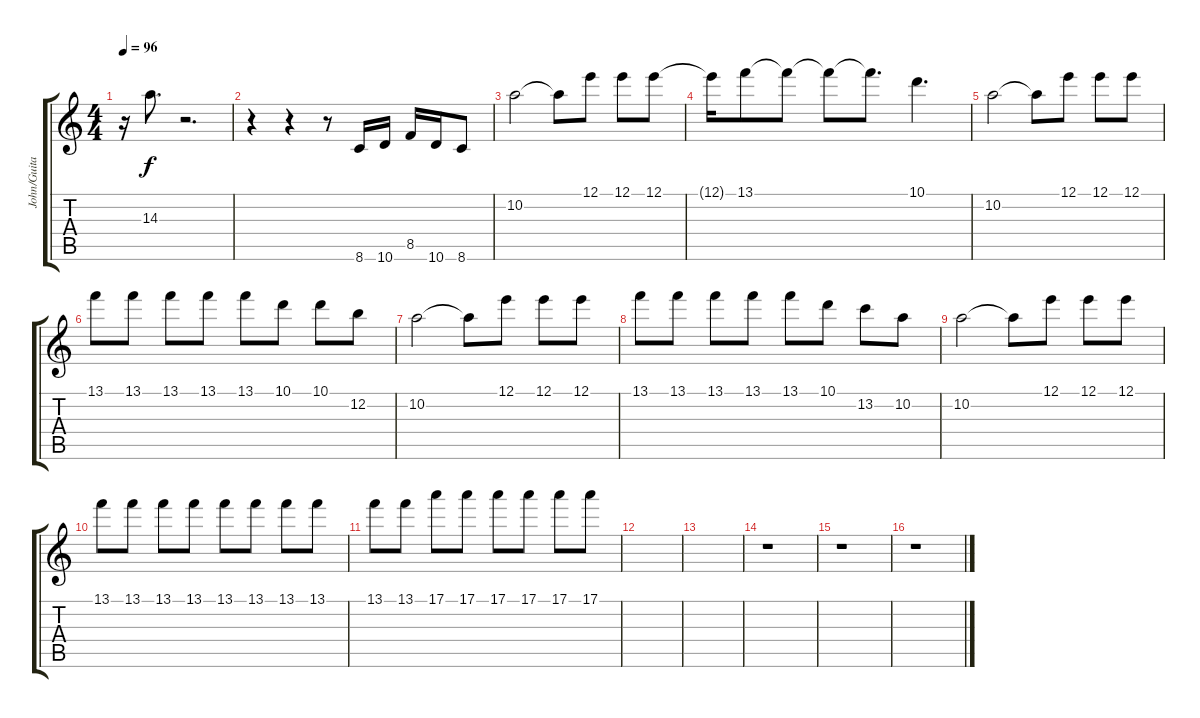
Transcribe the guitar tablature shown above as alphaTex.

\track ("John/Guitar 2" "John/Guita") {mute instrument overdrivenguitar}
\staff {score tabs}
\tuning (E4 B3 G3 D3 A2 E2) {hide}
\ts (4 4)
\tempo 96
\clef g2
\ks c
r.16{dy f} 14.3.8{d} r.2{d} |
r.4 r.4 r.8 8.6.16{volume 16} 10.6.16 8.5.16 10.6.16 8.6.8 |
10.2.2{volume 8} 10.2{t}.8 12.1.8 12.1.8 12.1.8 |
12.1{t}.16 13.1.8 13.1{t}.8 13.1{t}.8 13.1{t}.8{d} 10.1.4{d} |
10.2.2 10.2{t}.8 12.1.8 12.1.8 12.1.8 |
13.1.8 13.1.8 13.1.8 13.1.8 13.1.8 10.1.8 10.1.8 12.2.8 |
10.2.2{volume 10} 10.2{t}.8 12.1.8 12.1.8 12.1.8 |
13.1.8 13.1.8 13.1.8 13.1.8 13.1.8 10.1.8 13.2.8 10.2.8 |
10.2.2{volume 12} 10.2{t}.8 12.1.8 12.1.8 12.1.8 |
13.1.8 13.1.8 13.1.8 13.1.8 13.1.8 13.1.8 13.1.8 13.1.8 |
13.1.8 13.1.8 17.1.8 17.1.8 17.1.8 17.1.8 17.1.8 17.1.8 |
|
|
r.1 |
r.1 |
r.1
